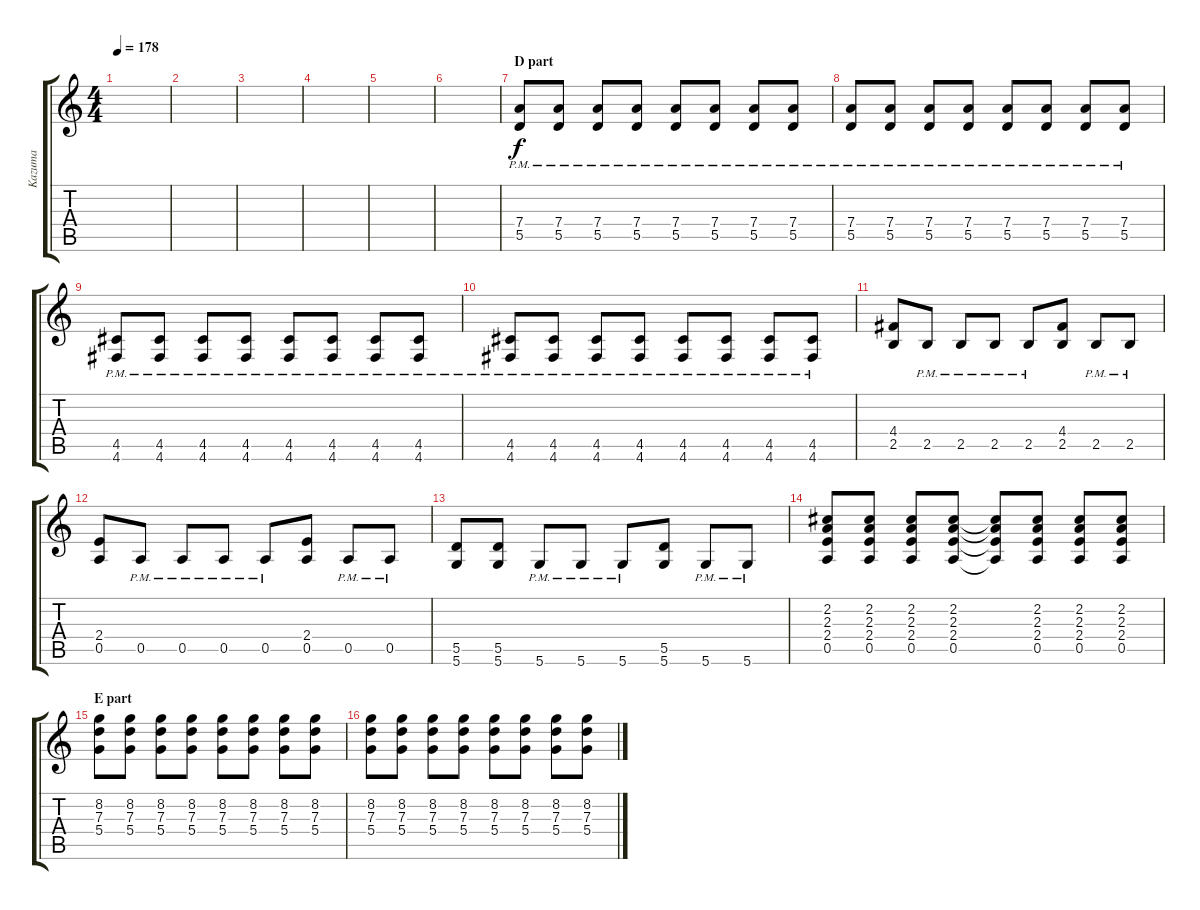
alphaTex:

\track ("Kazuma" "Kazuma") {instrument distortionguitar}
\staff {score tabs}
\tuning (E4 B3 G3 D3 A2 D2) {hide}
\ts (4 4)
\tempo 178
\clef g2
\ks c
|
|
|
|
|
|
\section ("" "D part")
(7.4{pm} 5.5{pm}).8 (7.4{pm} 5.5{pm}).8 (7.4{pm} 5.5{pm}).8 (7.4{pm} 5.5{pm}).8 (7.4{pm} 5.5{pm}).8 (7.4{pm} 5.5{pm}).8 (7.4{pm} 5.5{pm}).8 (7.4{pm} 5.5{pm}).8 |
(7.4{pm} 5.5{pm}).8 (7.4{pm} 5.5{pm}).8 (7.4{pm} 5.5{pm}).8 (7.4{pm} 5.5{pm}).8 (7.4{pm} 5.5{pm}).8 (7.4{pm} 5.5{pm}).8 (7.4{pm} 5.5{pm}).8 (7.4{pm} 5.5{pm}).8 |
(4.5{pm} 4.6{pm}).8 (4.5{pm} 4.6{pm}).8 (4.5{pm} 4.6{pm}).8 (4.5{pm} 4.6{pm}).8 (4.5{pm} 4.6{pm}).8 (4.5{pm} 4.6{pm}).8 (4.5{pm} 4.6{pm}).8 (4.5{pm} 4.6{pm}).8 |
(4.5{pm} 4.6{pm}).8 (4.5{pm} 4.6{pm}).8 (4.5{pm} 4.6{pm}).8 (4.5{pm} 4.6{pm}).8 (4.5{pm} 4.6{pm}).8 (4.5{pm} 4.6{pm}).8 (4.5{pm} 4.6{pm}).8 (4.5{pm} 4.6{pm}).8 |
(4.4 2.5).8 2.5{pm}.8 2.5{pm}.8 2.5{pm}.8 2.5{pm}.8 (4.4 2.5).8 2.5{pm}.8 2.5{pm}.8 |
(2.4 0.5).8 0.5{pm}.8 0.5{pm}.8 0.5{pm}.8 0.5{pm}.8 (2.4 0.5).8 0.5{pm}.8 0.5{pm}.8 |
(5.5 5.6).8 (5.5 5.6).8 5.6{pm}.8 5.6{pm}.8 5.6{pm}.8 (5.5 5.6).8 5.6{pm}.8 5.6{pm}.8 |
(2.2 2.3 2.4 0.5).8 (2.2 2.3 2.4 0.5).8 (2.2 2.3 2.4 0.5).8 (2.2 2.3 2.4 0.5).8 (2.2{t} 2.3{t} 2.4{t} 0.5{t}).8 (2.2 2.3 2.4 0.5).8 (2.2 2.3 2.4 0.5).8 (2.2 2.3 2.4 0.5).8 |
\section ("" "E part")
(8.2 7.3 5.4).8 (8.2 7.3 5.4).8 (8.2 7.3 5.4).8 (8.2 7.3 5.4).8 (8.2 7.3 5.4).8 (8.2 7.3 5.4).8 (8.2 7.3 5.4).8 (8.2 7.3 5.4).8 |
(8.2 7.3 5.4).8 (8.2 7.3 5.4).8 (8.2 7.3 5.4).8 (8.2 7.3 5.4).8 (8.2 7.3 5.4).8 (8.2 7.3 5.4).8 (8.2 7.3 5.4).8 (8.2 7.3 5.4).8
